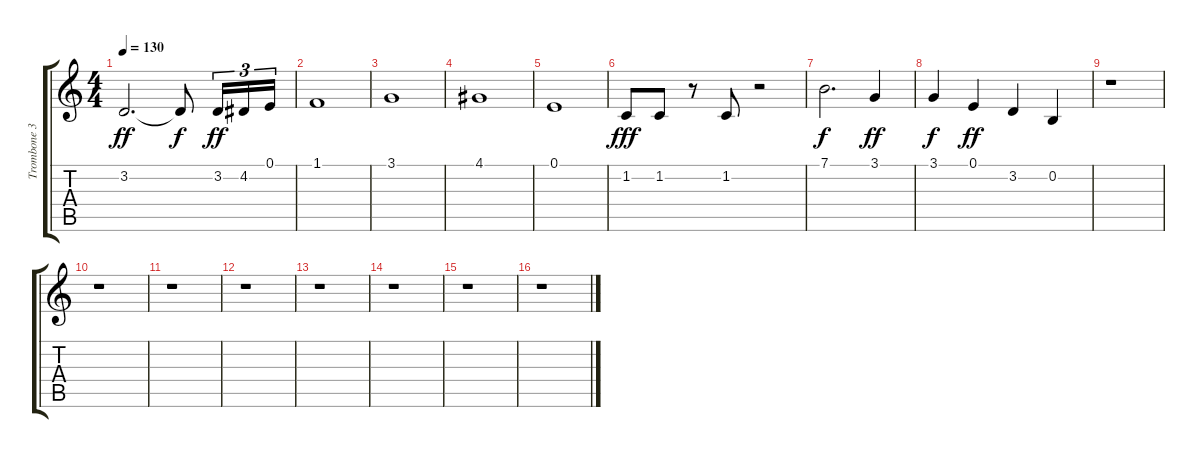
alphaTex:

\track ("Trombone 3" "Trombone 3") {instrument trombone}
\staff {score tabs}
\tuning (E4 B3 G3 D3 A2 E2) {hide}
\ts (4 4)
\tempo 130
\clef g2
\ks c
3.2.2{d dy ff} 3.2{t}.8{dy f} 3.2.16{tu (3 2) dy ff} 4.2.16{tu (3 2)} 0.1.16{tu (3 2)} |
1.1.1 |
3.1.1 |
4.1.1 |
0.1.1 |
1.2.8{dy fff} 1.2.8 r.8 1.2.8 r.2 |
7.1.2{d dy f} 3.1.4{dy ff} |
3.1.4{dy f} 0.1.4{dy ff} 3.2.4 0.2.4 |
r.1 |
r.1 |
r.1 |
r.1 |
r.1 |
r.1 |
r.1 |
r.1
